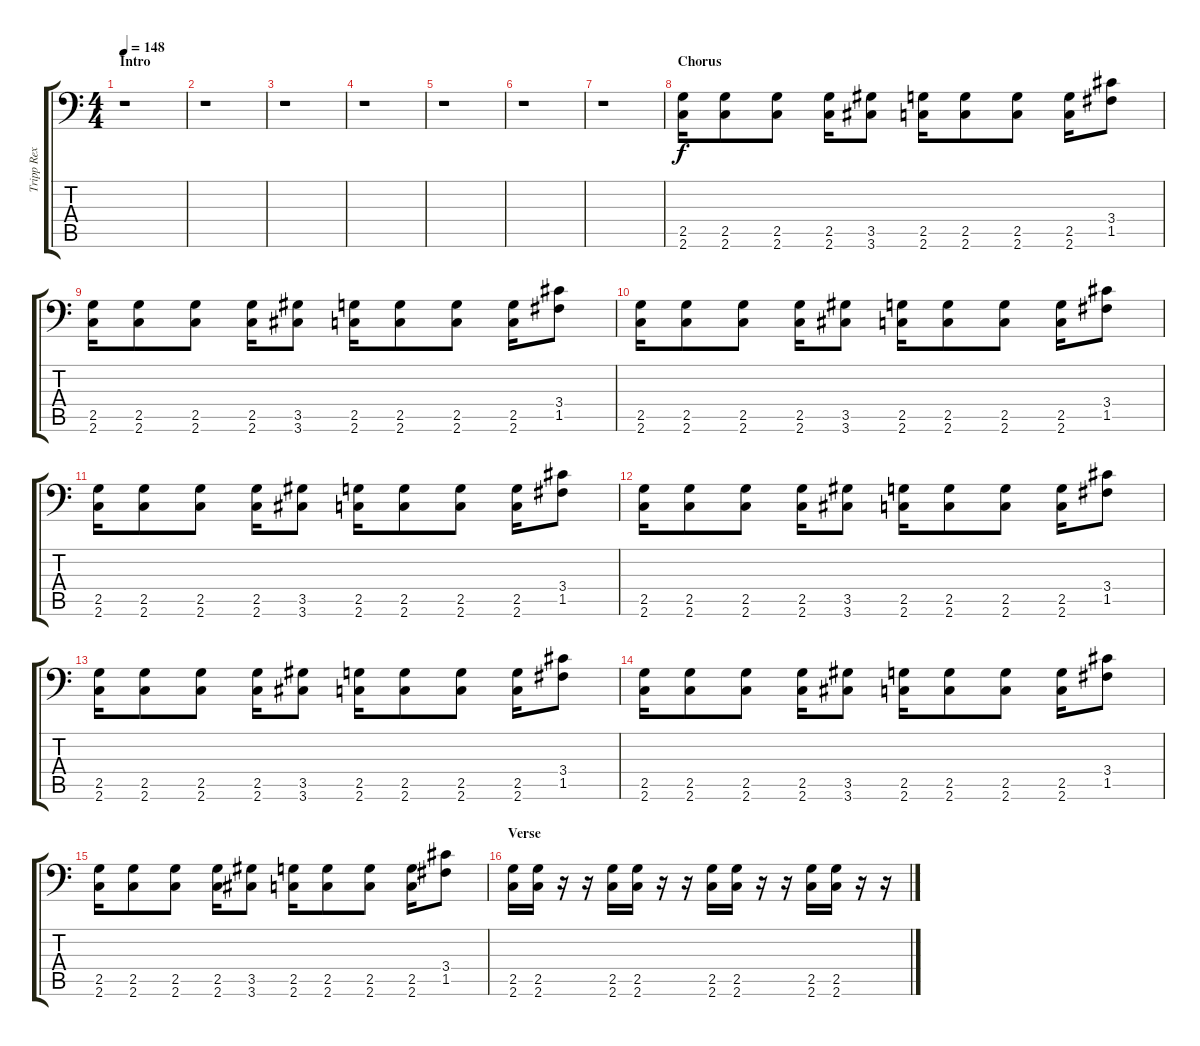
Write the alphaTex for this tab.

\track ("Tripp Rex Eisen - Guitar" "Tripp Rex ") {instrument distortionguitar}
\staff {score tabs}
\tuning (C4 G3 Eb3 Bb2 F2 Bb1) {hide}
\ts (4 4)
\section ("" "Intro")
\tempo 148
\clef f4
\ks c
r.1{dy f instrument distortionguitar} |
r.1 |
r.1 |
r.1 |
r.1 |
r.1 |
r.1 |
\section ("" "Chorus")
(2.5 2.6).16 (2.5 2.6).8 (2.5 2.6).8 (2.5 2.6).16 (3.5 3.6).8 (2.5 2.6).16 (2.5 2.6).8 (2.5 2.6).8 (2.5 2.6).16 (3.4 1.5).8 |
(2.5 2.6).16 (2.5 2.6).8 (2.5 2.6).8 (2.5 2.6).16 (3.5 3.6).8 (2.5 2.6).16 (2.5 2.6).8 (2.5 2.6).8 (2.5 2.6).16 (3.4 1.5).8 |
(2.5 2.6).16 (2.5 2.6).8 (2.5 2.6).8 (2.5 2.6).16 (3.5 3.6).8 (2.5 2.6).16 (2.5 2.6).8 (2.5 2.6).8 (2.5 2.6).16 (3.4 1.5).8 |
(2.5 2.6).16 (2.5 2.6).8 (2.5 2.6).8 (2.5 2.6).16 (3.5 3.6).8 (2.5 2.6).16 (2.5 2.6).8 (2.5 2.6).8 (2.5 2.6).16 (3.4 1.5).8 |
(2.5 2.6).16 (2.5 2.6).8 (2.5 2.6).8 (2.5 2.6).16 (3.5 3.6).8 (2.5 2.6).16 (2.5 2.6).8 (2.5 2.6).8 (2.5 2.6).16 (3.4 1.5).8 |
(2.5 2.6).16 (2.5 2.6).8 (2.5 2.6).8 (2.5 2.6).16 (3.5 3.6).8 (2.5 2.6).16 (2.5 2.6).8 (2.5 2.6).8 (2.5 2.6).16 (3.4 1.5).8 |
(2.5 2.6).16 (2.5 2.6).8 (2.5 2.6).8 (2.5 2.6).16 (3.5 3.6).8 (2.5 2.6).16 (2.5 2.6).8 (2.5 2.6).8 (2.5 2.6).16 (3.4 1.5).8 |
(2.5 2.6).16 (2.5 2.6).8 (2.5 2.6).8 (2.5 2.6).16 (3.5 3.6).8 (2.5 2.6).16 (2.5 2.6).8 (2.5 2.6).8 (2.5 2.6).16 (3.4 1.5).8 |
\section ("" "Verse")
(2.5 2.6).16 (2.5 2.6).16 r.16 r.16 (2.5 2.6).16 (2.5 2.6).16 r.16 r.16 (2.5 2.6).16 (2.5 2.6).16 r.16 r.16 (2.5 2.6).16 (2.5 2.6).16 r.16 r.16
